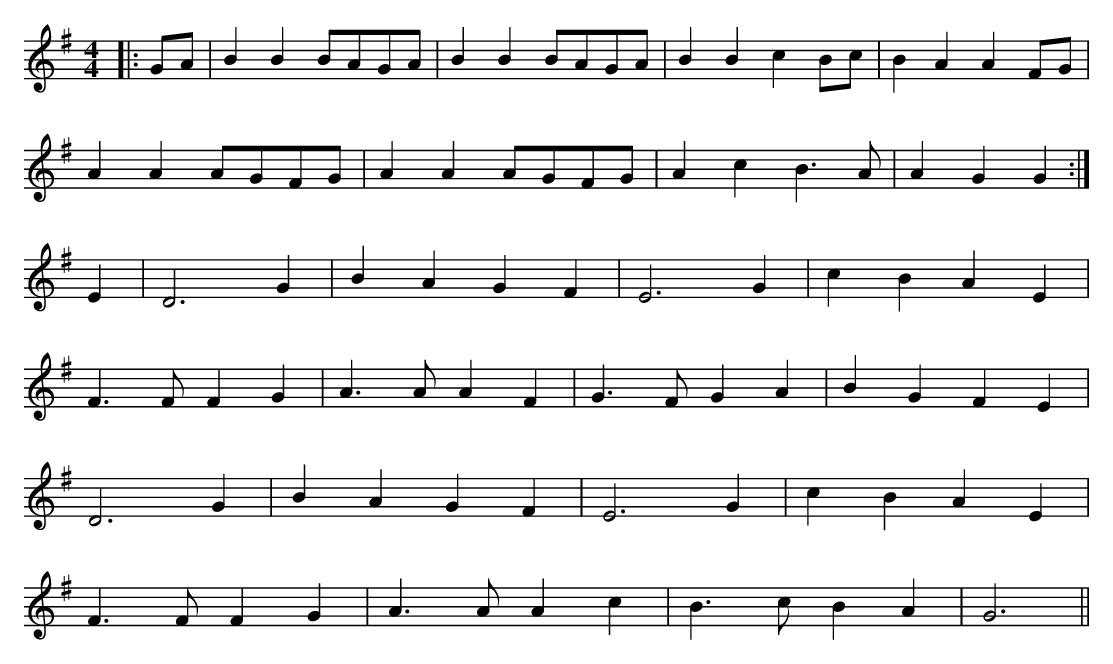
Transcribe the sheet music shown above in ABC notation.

X:1
M:4/4
K:G
|:GA| B2 B2 BAGA| B2 B2 BAGA| B2 B2 c2 Bc| B2 A2 A2 FG|
 A2 A2 AGFG| A2 A2 AGFG| A2 c2 B3 A| A2 G2 G2:|
E2| D6 G2| B2 A2 G2 F2| E6 G2| c2 B2 A2 E2|
 F3 F F2 G2| A3 A A2 F2| G3 F G2 A2| B2 G2 F2 E2|
 D6 G2| B2 A2 G2 F2| E6 G2| c2 B2 A2 E2|
 F3 F F2 G2| A3 A A2 c2| B3 c B2 A2| G6||
